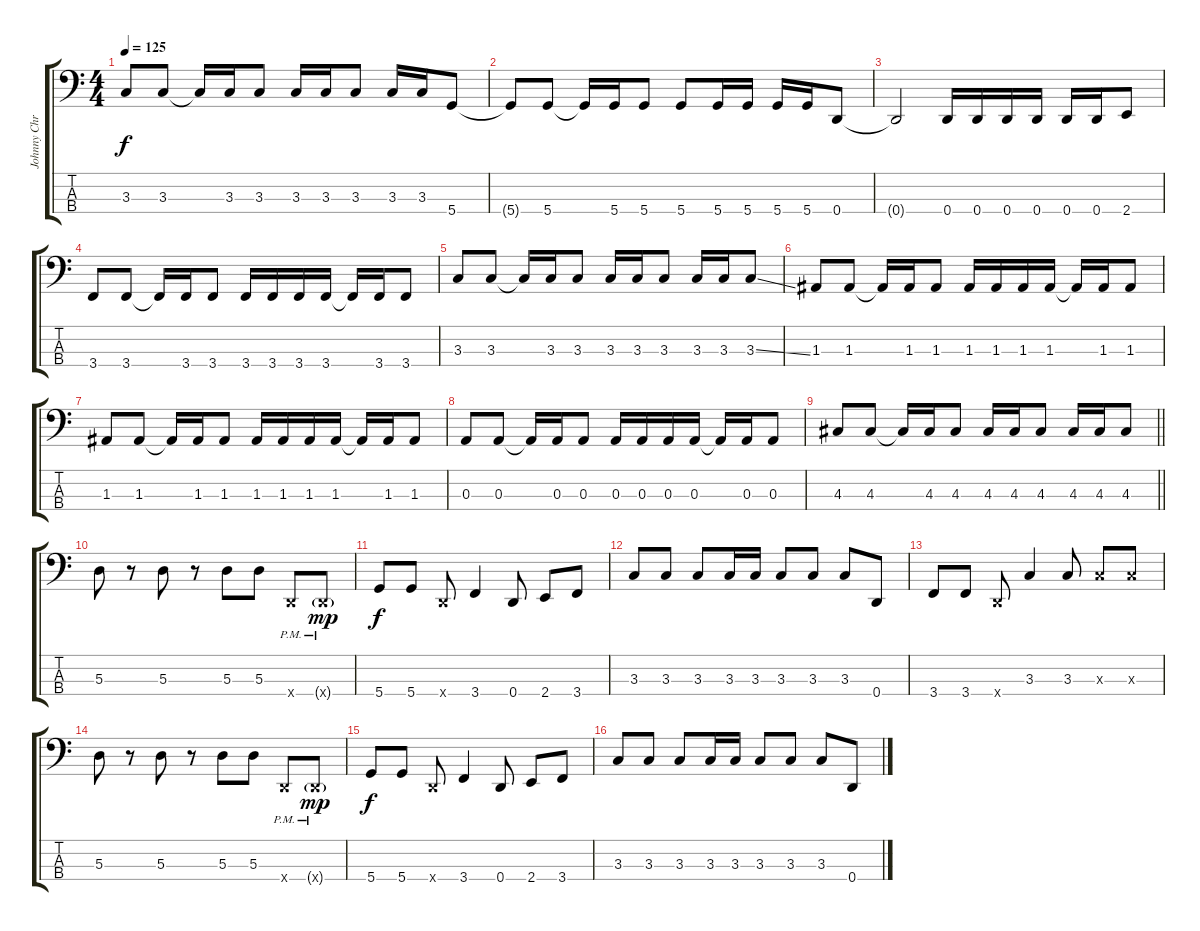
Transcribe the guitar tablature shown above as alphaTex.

\track ("Johnny Christ" "Johnny Chr") {instrument electricbasspick}
\staff {score tabs}
\tuning (G2 D2 A1 D1) {hide}
\ts (4 4)
\tempo 125
\clef f4
\ks c
3.3.8{dy f} 3.3.8 3.3{t}.16 3.3.16 3.3.8 3.3.16 3.3.16 3.3.8 3.3.16 3.3.16 5.4.8 |
5.4{t}.8 5.4.8 5.4{t}.16 5.4.16 5.4.8 5.4.8 5.4.16 5.4.16 5.4.16 5.4.16 0.4.8 |
0.4{t}.2 0.4.16 0.4.16 0.4.16 0.4.16 0.4.16 0.4.16 2.4.8 |
3.4.8 3.4.8 3.4{t}.16 3.4.16 3.4.8 3.4.16 3.4.16 3.4.16 3.4.16 3.4{t}.16 3.4.16 3.4.8 |
3.3.8 3.3.8 3.3{t}.16 3.3.16 3.3.8 3.3.16 3.3.16 3.3.8 3.3.16 3.3.16 3.3{ss}.8 |
1.3.8 1.3.8 1.3{t}.16 1.3.16 1.3.8 1.3.16 1.3.16 1.3.16 1.3.16 1.3{t}.16 1.3.16 1.3.8 |
1.3.8 1.3.8 1.3{t}.16 1.3.16 1.3.8 1.3.16 1.3.16 1.3.16 1.3.16 1.3{t}.16 1.3.16 1.3.8 |
0.3.8 0.3.8 0.3{t}.16 0.3.16 0.3.8 0.3.16 0.3.16 0.3.16 0.3.16 0.3{t}.16 0.3.16 0.3.8 |
\barLineRight lightlight
4.3.8 4.3.8 4.3{t}.16 4.3.16 4.3.8 4.3.16 4.3.16 4.3.8 4.3.16 4.3.16 4.3.8 |
5.3.8 r.8 5.3.8 r.8 5.3.8 5.3.8 0.4{pm x}.8 0.4{g pm x}.8{dy mp} |
5.4.8{dy f} 5.4.8 0.4{x}.8 3.4.4 0.4.8 2.4.8 3.4.8 |
3.3.8 3.3.8 3.3.8 3.3.16 3.3.16 3.3.8 3.3.8 3.3.8 0.4.8 |
3.4.8 3.4.8 0.4{x}.8 3.3.4 3.3.8 3.3{x}.8 3.3{x}.8 |
5.3.8 r.8 5.3.8 r.8 5.3.8 5.3.8 0.4{pm x}.8 0.4{g pm x}.8{dy mp} |
5.4.8{dy f} 5.4.8 0.4{x}.8 3.4.4 0.4.8 2.4.8 3.4.8 |
3.3.8 3.3.8 3.3.8 3.3.16 3.3.16 3.3.8 3.3.8 3.3.8 0.4.8
